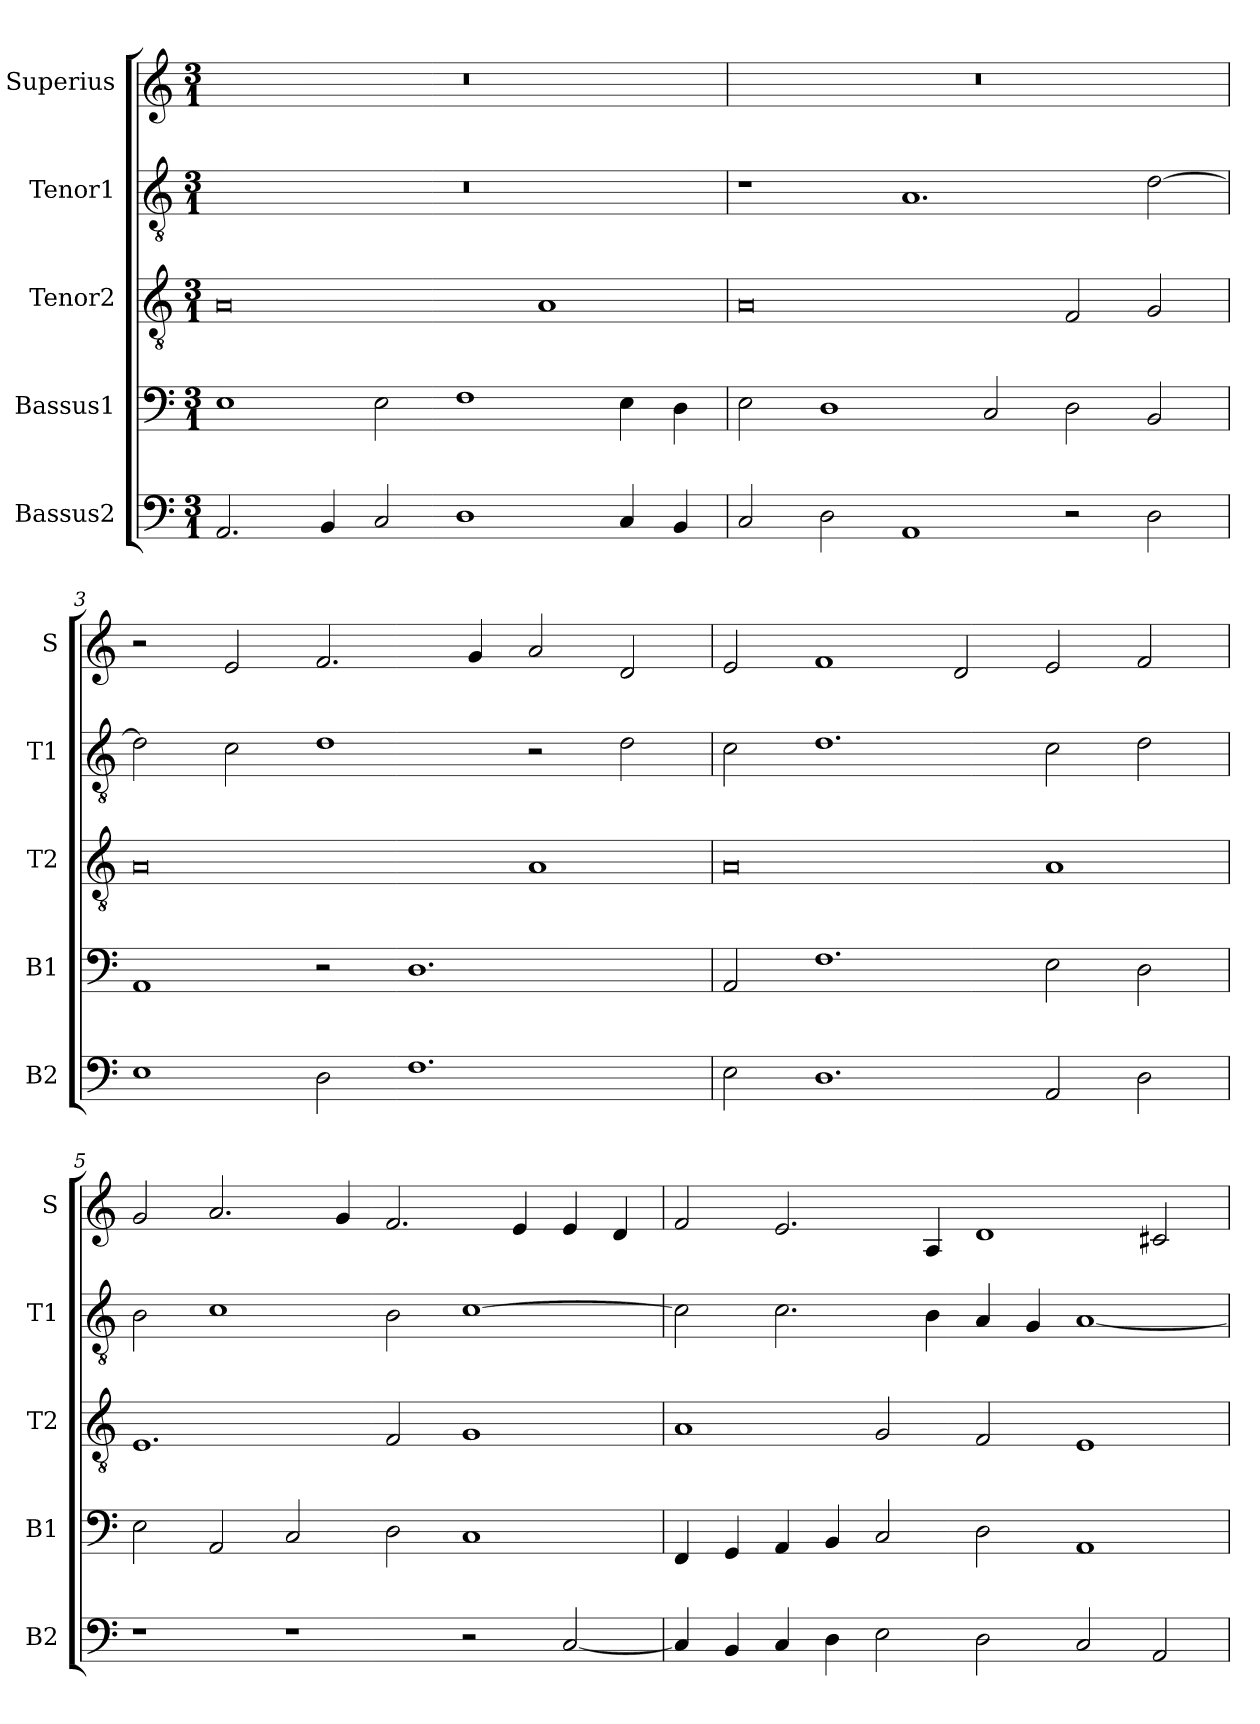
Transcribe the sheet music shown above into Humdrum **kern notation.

**kern	**kern	**kern	**kern	**kern
*part5	*part4	*part3	*part2	*part1
*staff5	*staff4	*staff3	*staff2	*staff1
*I"Bassus2	*I"Bassus1	*I"Tenor2	*I"Tenor1	*I"Superius
*I'B2	*I'B1	*I'T2	*I'T1	*I'S
*clefF4	*clefF4	*clefGv2	*clefGv2	*clefG2
*k[]	*k[]	*k[]	*k[]	*k[]
*M3/1	*M3/1	*M3/1	*M3/1	*M3/1
=1	=1	=1	=1	=1
2.AA/	1E	0A	0.r	0.r
4BB/	.	.	.	.
2C/	2E\	.	.	.
1D	1F	.	.	.
.	.	1A	.	.
4C/	4E\	.	.	.
4BB/	4D\	.	.	.
=2	=2	=2	=2	=2
2C/	2E\	0A	1r	0.r
2D\	1D	.	.	.
1AA	.	.	1.A	.
.	2C/	.	.	.
2r	2D\	2F/	.	.
2D\	2BB/	2G/	[2d\	.
=3	=3	=3	=3	=3
1E	1AA	0A	2d\]	2r
.	.	.	2c\	2e/
2D\	2r	.	1d	2.f/
1.F	1.D	.	.	.
.	.	.	.	4g/
.	.	1A	2r	2a/
.	.	.	2d\	2d/
=4	=4	=4	=4	=4
2E\	2AA/	0A	2c\	2e/
1.D	1.F	.	1.d	1f
.	.	.	.	2d/
2AA/	2E\	1A	2c\	2e/
2D\	2D\	.	2d\	2f/
=5	=5	=5	=5	=5
1r	2E\	1.E	2B\	2g/
.	2AA/	.	1c	2.a/
1r	2C/	.	.	.
.	.	.	.	4g/
.	2D\	2F/	2B\	2.f/
2r	1C	1G	[1c	.
.	.	.	.	4e/
[2C/	.	.	.	4e/
.	.	.	.	4d/
=6	=6	=6	=6	=6
4C/]	4FF/	1A	2c\]	2f/
4BB/	4GG/	.	.	.
4C/	4AA/	.	2.c\	2.e/
4D\	4BB/	.	.	.
2E\	2C/	2G/	.	.
.	.	.	4B\	4A/
2D\	2D\	2F/	4A/	1d
.	.	.	4G/	.
2C/	1AA	1E	[1A	.
2AA/	.	.	.	2c#X/
=	=	=	=	=
*-	*-	*-	*-	*-
